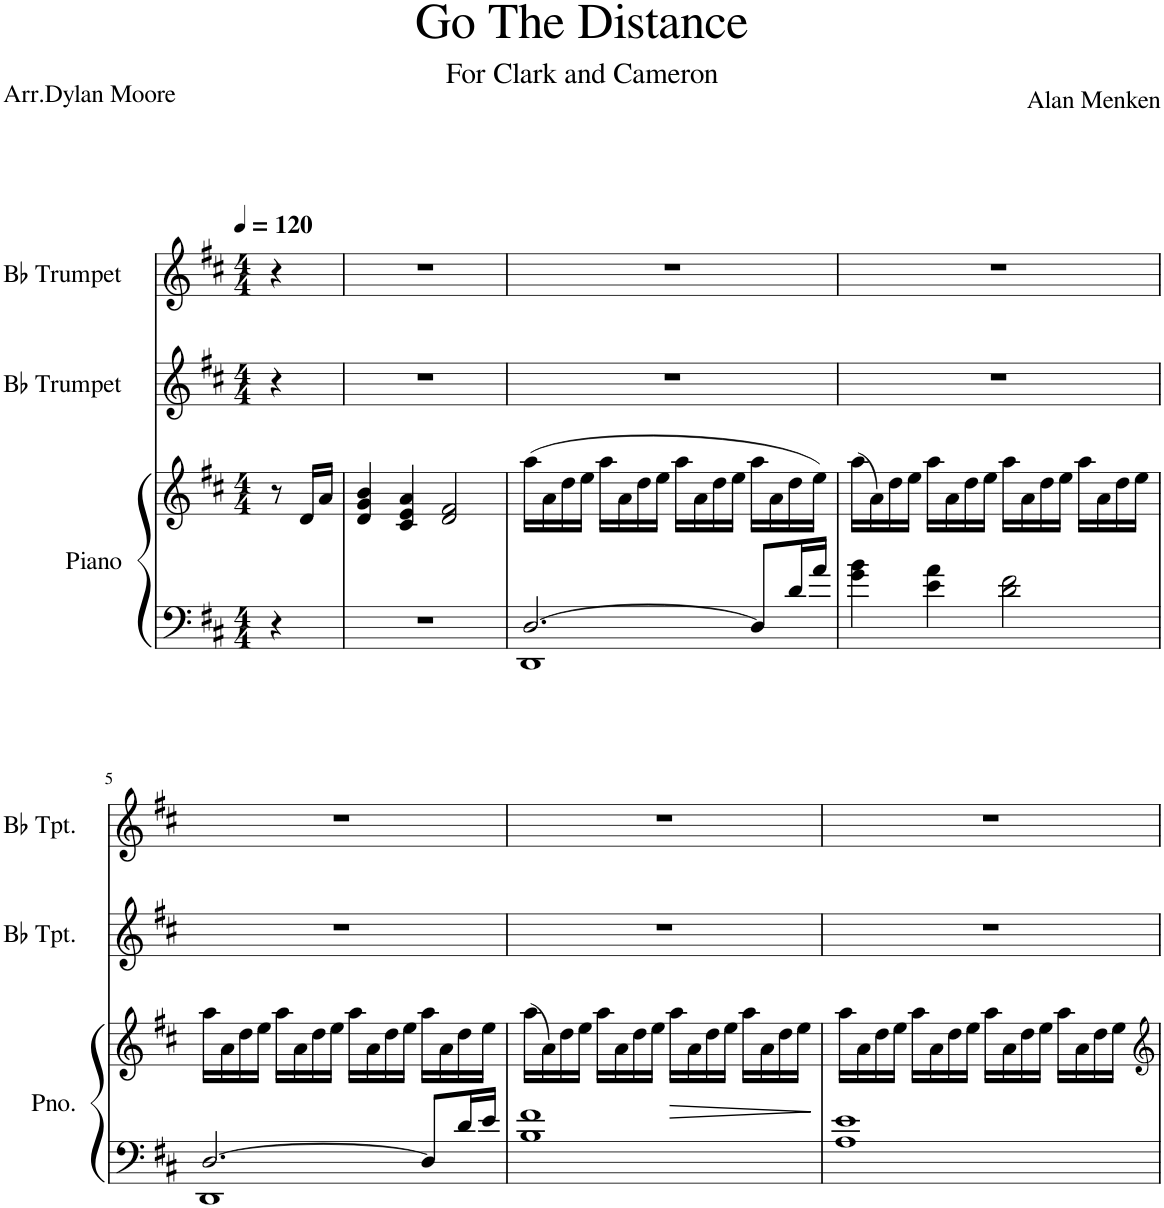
**kern	**kern	**dynam	**kern	**kern
*part3	*part3	*part3	*part2	*part1
*staff4	*staff3	*staff3/4	*staff2	*staff1
*I"Piano	*	*	*I"Bb Trumpet	*I"Bb Trumpet
*I'Pno.	*	*	*I'Bb Tpt.	*I'Bb Tpt.
*clefF4	*clefG2	*	*clefG2	*clefG2
*	*	*	*ITrd1c2	*ITrd1c2
*k[f#c#]	*k[f#c#]	*	*k[f#c#]	*k[f#c#]
*M4/4	*M4/4	*	*M4/4	*M4/4
*MM120	*MM120	*	*MM120	*MM120
=1	=1	=1	=1	=1
4r	8r	.	4r	4r
.	16d/LL	.	.	.
.	16a/JJ	.	.	.
=2	=2	=2	=2	=2
1r	4d/ 4g/ 4b/	.	1r	1r
.	4c#/ 4e/ 4a/	.	.	.
.	2d/ 2f#/	.	.	.
=3	=3	=3	=3	=3
*^	*	*	*	*
[2.D/	1DD	(16aa\LL	.	1r	1r
.	.	16a\	.	.	.
.	.	16dd\	.	.	.
.	.	16ee\JJ	.	.	.
.	.	16aa\LL	.	.	.
.	.	16a\	.	.	.
.	.	16dd\	.	.	.
.	.	16ee\JJ	.	.	.
.	.	16aa\LL	.	.	.
.	.	16a\	.	.	.
.	.	16dd\	.	.	.
.	.	16ee\JJ	.	.	.
8D/L]	.	16aa\LL	.	.	.
.	.	16a\	.	.	.
16d/L	.	16dd\	.	.	.
16a/JJ	.	16ee\JJ)	.	.	.
*v	*v	*	*	*	*
=4	=4	=4	=4	=4
4g\ 4b\	(16aa\LL	.	1r	1r
.	16a\)	.	.	.
.	16dd\	.	.	.
.	16ee\JJ	.	.	.
4e\ 4a\	16aa\LL	.	.	.
.	16a\	.	.	.
.	16dd\	.	.	.
.	16ee\JJ	.	.	.
2d\ 2f#\	16aa\LL	.	.	.
.	16a\	.	.	.
.	16dd\	.	.	.
.	16ee\JJ	.	.	.
.	16aa\LL	.	.	.
.	16a\	.	.	.
.	16dd\	.	.	.
.	16ee\JJ	.	.	.
!!LO:LB:g=z
=5	=5	=5	=5	=5
*^	*	*	*	*
[2.D/	1DD	16aa\LL	.	1r	1r
.	.	16a\	.	.	.
.	.	16dd\	.	.	.
.	.	16ee\JJ	.	.	.
.	.	16aa\LL	.	.	.
.	.	16a\	.	.	.
.	.	16dd\	.	.	.
.	.	16ee\JJ	.	.	.
.	.	16aa\LL	.	.	.
.	.	16a\	.	.	.
.	.	16dd\	.	.	.
.	.	16ee\JJ	.	.	.
8D/L]	.	16aa\LL	.	.	.
.	.	16a\	.	.	.
16d/L	.	16dd\	.	.	.
16e/JJ	.	16ee\JJ	.	.	.
*v	*v	*	*	*	*
=6	=6	=6	=6	=6
1B 1f#	(16aa\LL	.	1r	1r
.	16a\)	.	.	.
.	16dd\	.	.	.
.	16ee\JJ	.	.	.
.	16aa\LL	.	.	.
.	16a\	.	.	.
.	16dd\	.	.	.
.	16ee\JJ	.	.	.
!	!	!LO:HP:b	!	!
.	16aa\LL	>	.	.
.	16a\	.	.	.
.	16dd\	.	.	.
.	16ee\JJ	.	.	.
.	16aa\LL	.	.	.
.	16a\	.	.	.
.	16dd\	.	.	.
.	16ee\JJ	.	.	.
.	.	]	.	.
=7	=7	=7	=7	=7
1A 1e	16aa\LL	.	1r	1r
.	16a\	.	.	.
.	16dd\	.	.	.
.	16ee\JJ	.	.	.
.	16aa\LL	.	.	.
.	16a\	.	.	.
.	16dd\	.	.	.
.	16ee\JJ	.	.	.
.	16aa\LL	.	.	.
.	16a\	.	.	.
.	16dd\	.	.	.
.	16ee\JJ	.	.	.
.	16aa\LL	.	.	.
.	16a\	.	.	.
.	16dd\	.	.	.
.	16ee\JJ	.	.	.
=	=	=	=	=
*-	*-	*-	*-	*-
